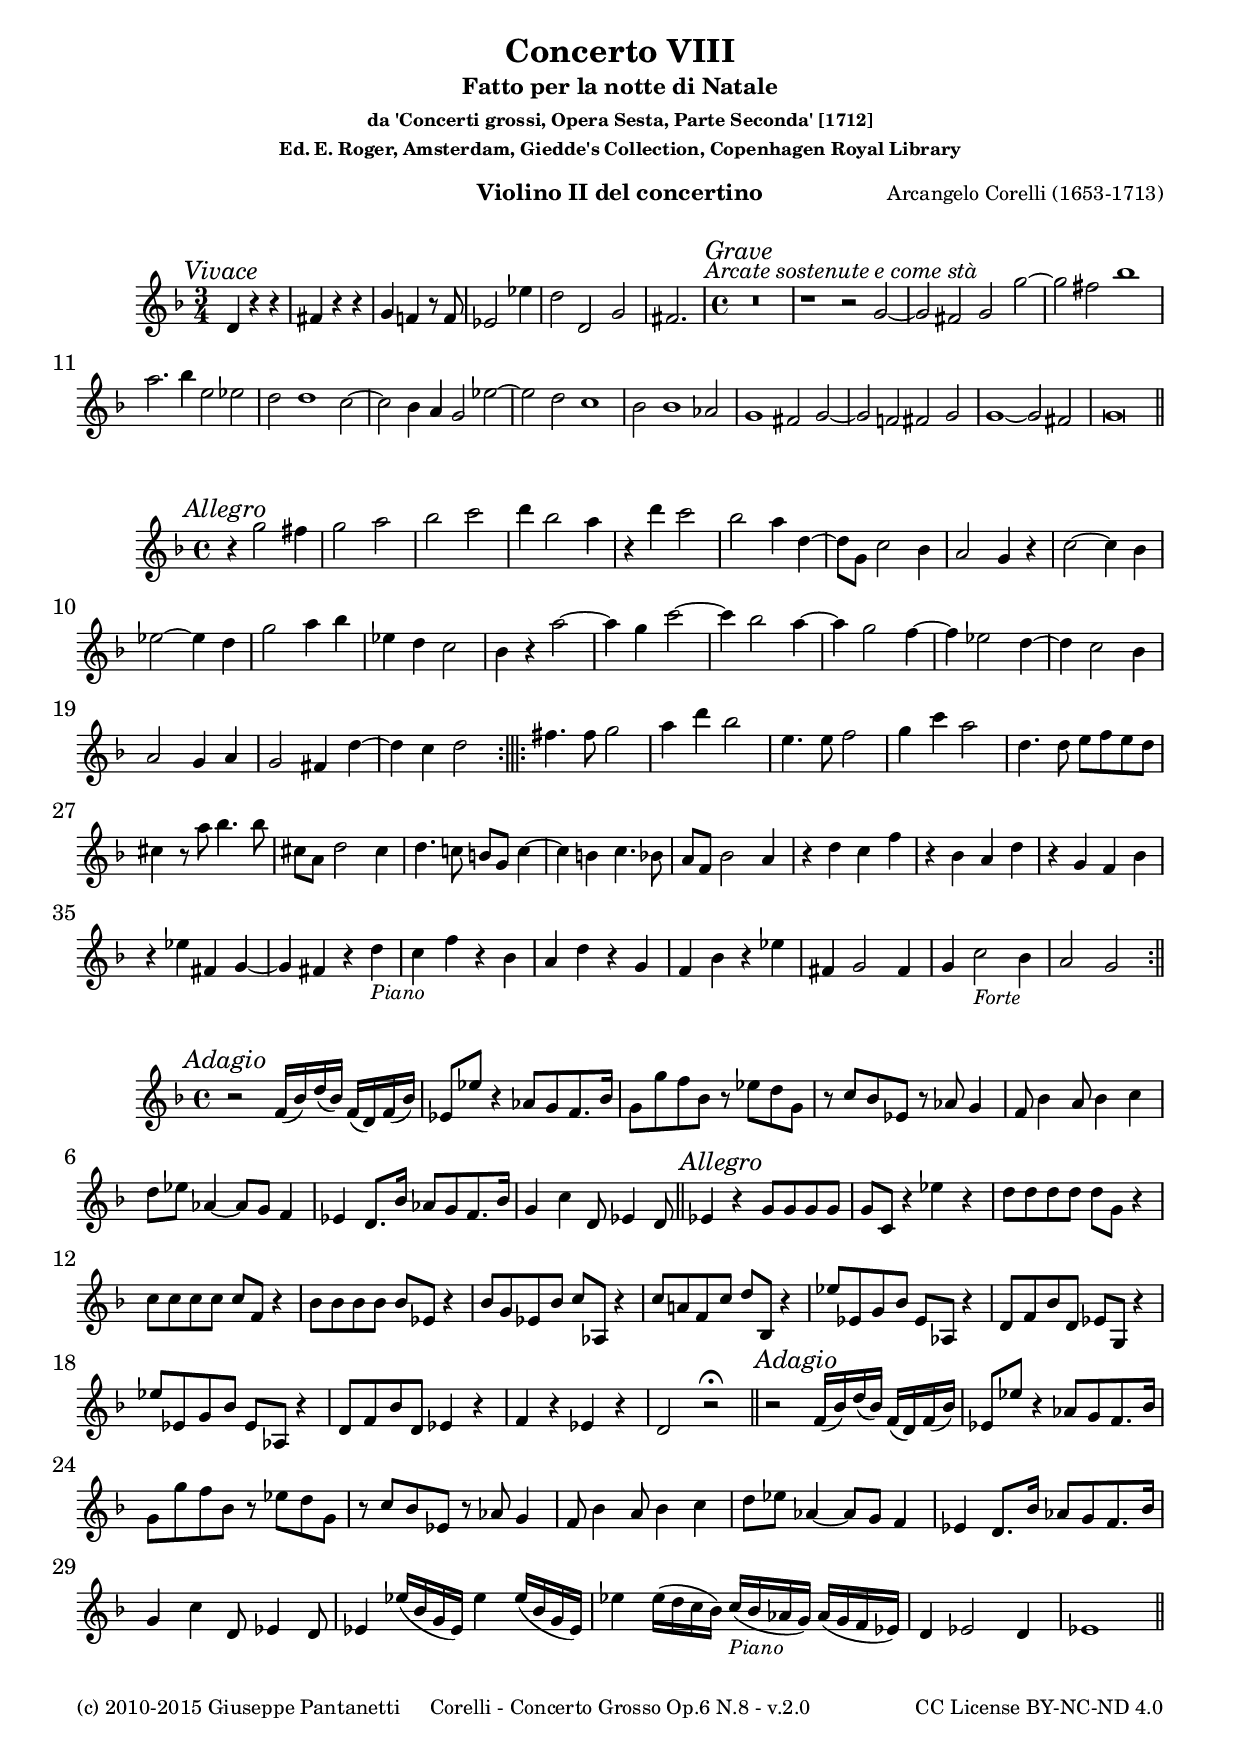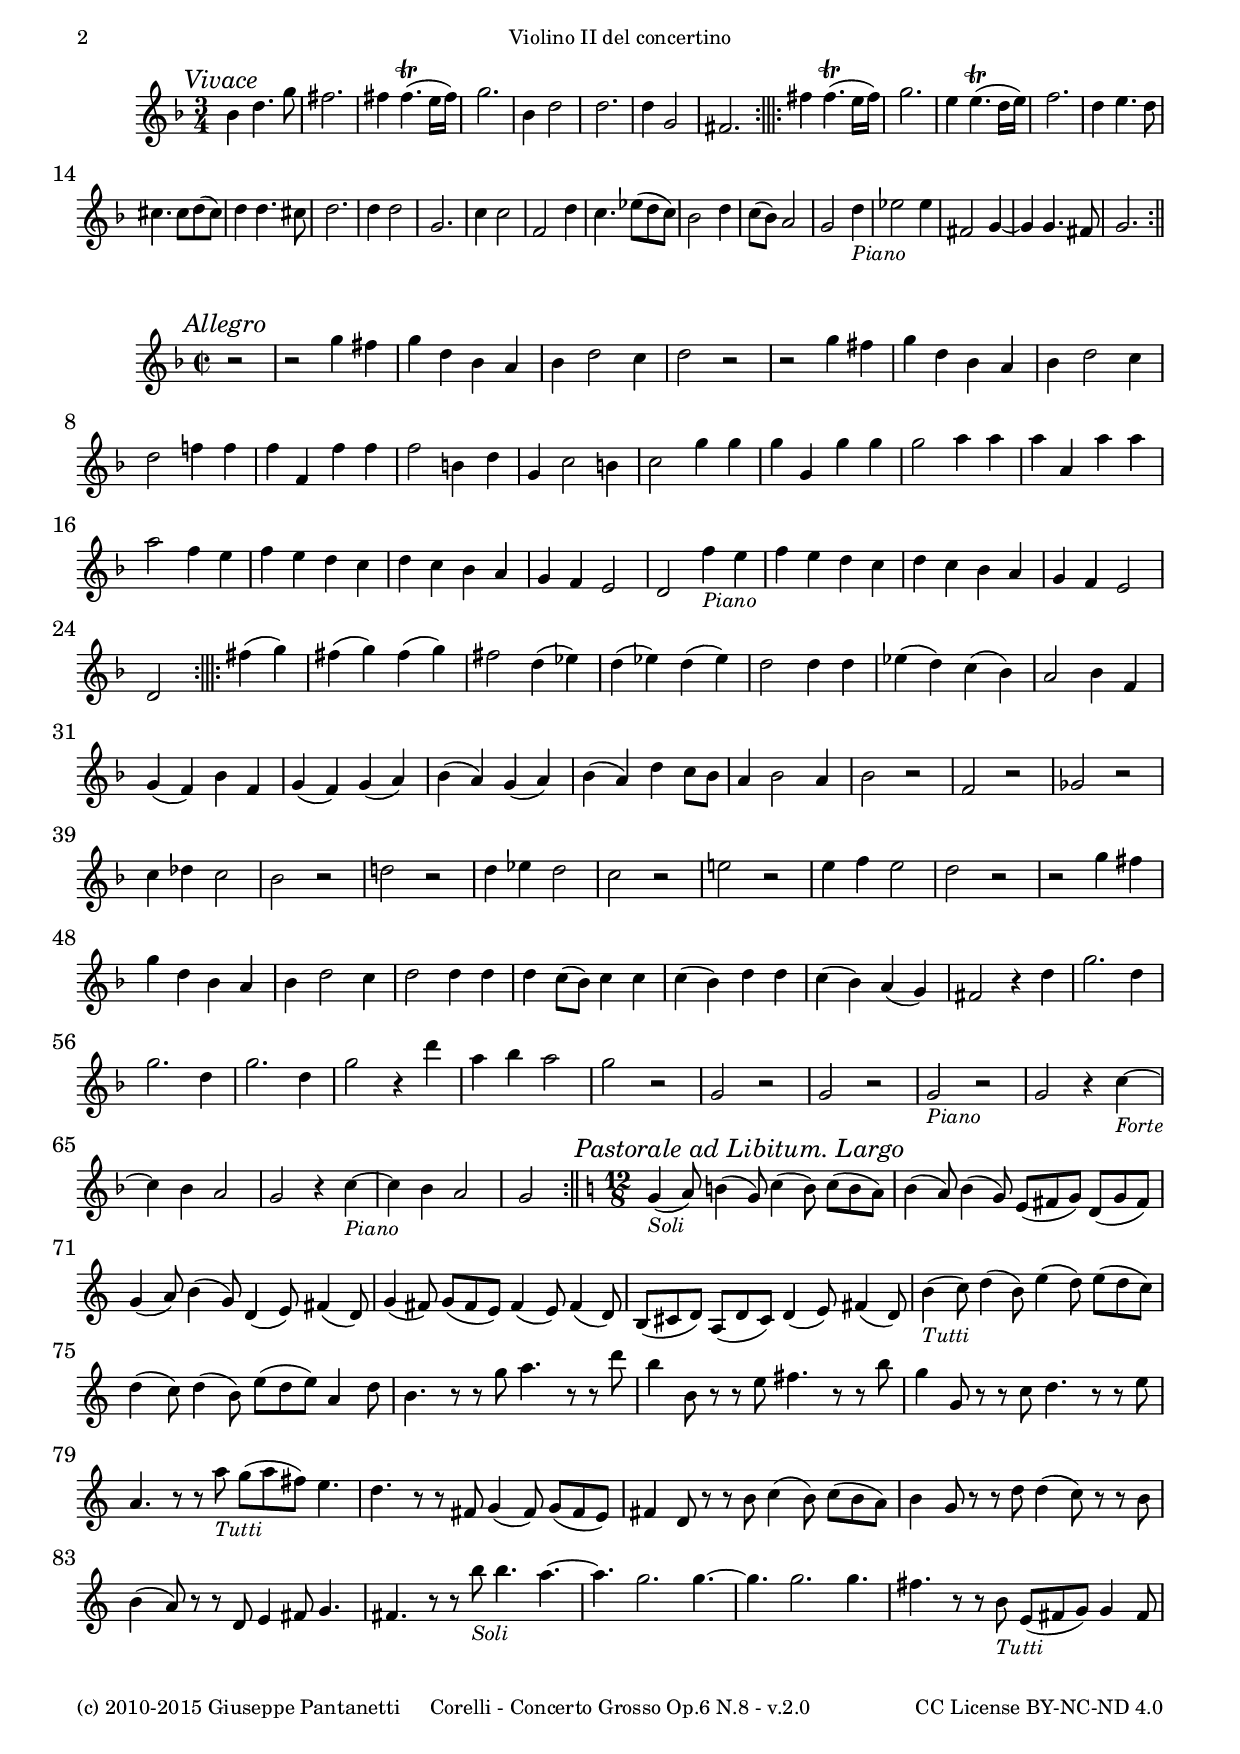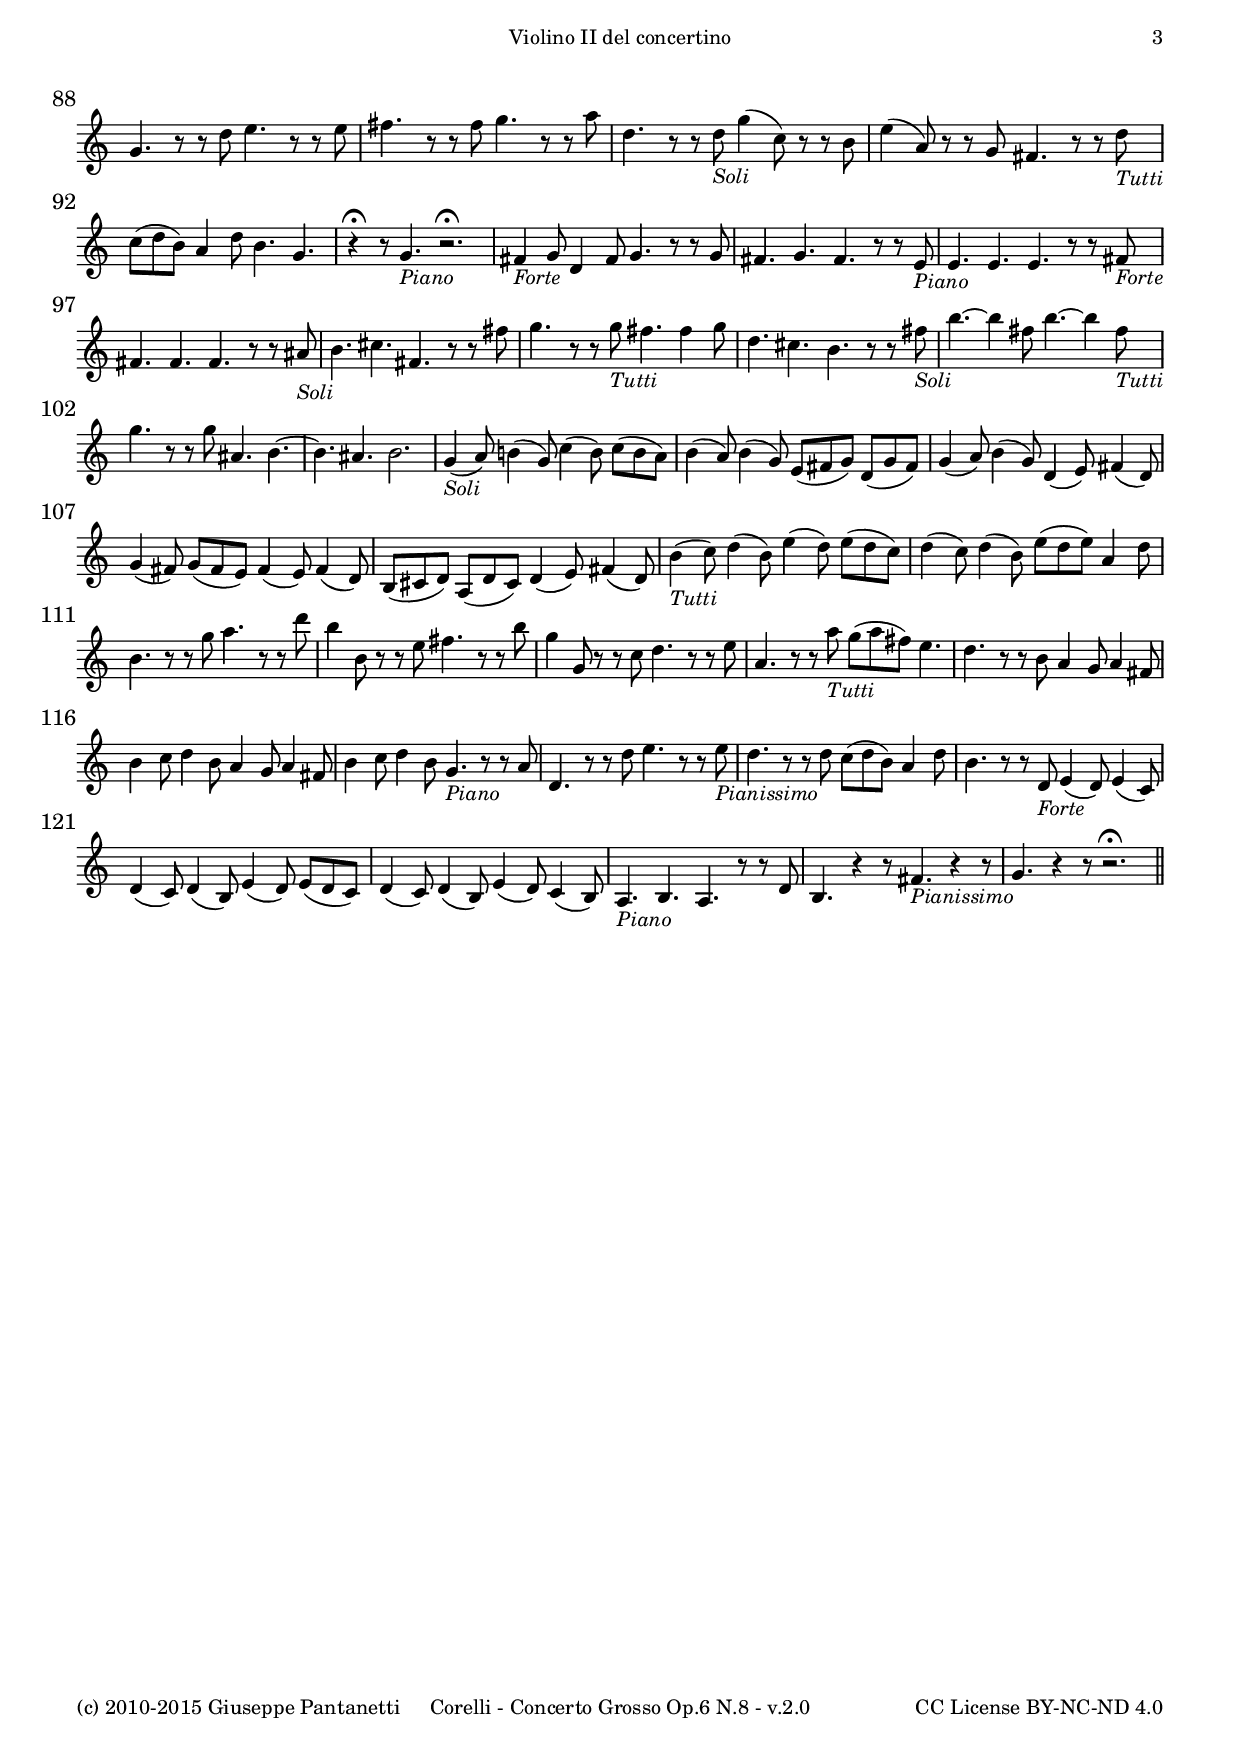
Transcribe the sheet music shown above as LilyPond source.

\include "corelli-op6n8_header.ly"
\include "corelli-op6n8_utilities.ly"
#(set-global-staff-size 17.6)

\paper  {
	auto-first-page-number = ##t
}

\layout {
	\context { \Score skipBars = ##t }
}

vlIIvivace = \relative c' { 
	\global
	\time 3/4
	\key d \minor
	\clef treble

	d4 r r |
	fis r r |
	g f! r8 f |
	ees2 ees'4 |
	\set Score.measureLength = #(ly:make-moment 6 4)
	d2 d, g |
	\set Score.measureLength = #(ly:make-moment 3 4)
	fis2. |
}

vlIIgrave = \relative c'' { 
	\global
	\clef treble
	\time 4/4
	\set Score.measureLength = #(ly:make-moment 4 2)

	r\breve |
	r1 r2 g2~ |
	g2 fis g g'~ |
	g fis bes1 |
	a2. bes4 e,2 ees |
	d2 d1 c2~ |
	c2 bes4 a g2 ees'2~ | 
	
	ees2 d c1 |
	bes2 bes1 aes2 |
	g1 fis2 g2~ |
	g f! fis g |
	g1~ g2 fis |
	g\breve | \bar "|."
}

vlIIallegro = \relative c'' { 
	\global
	\clef treble
	\key d \minor
	\time 4/4
	\set Score.measureLength = #(ly:make-moment 4 4)
	
	r4 g'2 fis4 |
	g2 a |
	bes c |
	d4 bes2 a4 |
	r4 d c2 |
	bes a4 d,~ |
	d8 g, c2 bes4 |
	a2 g4 r |
	c2~ c4 bes |
	ees2~ ees4 d |

	g2 a4 bes |
	ees, d c2 |
	bes4 r4 a'2~ |
	a4 g c2~ |
	c4 bes2 a4~ |
	a4 g2 f4~ |
	f ees2 d4~ |
	d c2 bes4 |
	a2 g4 a |
	g2 fis4 d'~ |

	d c d2 \bar ":|.|:"
	fis4. fis8 g2 |
	a4 d bes2 |
	e,4. e8 f2 |
	g4 c a2 |
	d,4. d8 e f e d |
	cis4 r8 a' bes4. bes8 |
	
	cis,8 a d2 cis4 |
	d4. c!8 b g c4~|
	c b c4. bes8 | % b8 Modificato in bes8
	a f bes2 a4 |
	r4 d c f |
	r bes, a d |
	r g, f bes |

	r ees fis, g~ |
	g fis r d'_\piano |
	c f r bes,|
	a d r g,|
	f bes r ees|
	fis, g2 fis4|
	g c2_\forte bes4|
	a2 g2 \bar ":|"
}

vlIIadagio = \relative c' { 
	\global

	r2 f16( bes) d( bes) f( d) f( bes) |
	ees,8 ees' r4 aes,8[ g f8. bes16] |
	g8 g' f bes, r ees d g, |
	r c bes ees, r aes g4 |
	f8 bes4 a8 bes4 c |
	d8 ees aes,4~ aes8 g f4 |
	ees d8. bes'16 aes8[ g f8. bes16] |
	g4 c d,8 ees4 d8 |
}

vlIIallegroII = \relative c' { 
	\global

	ees4 r g8 g g g |
	g c, r4 ees' r |
	
	d8 d d d d g, r4 |
	c8 c c c c f, r4|
	bes8 bes bes bes bes ees, r4|
	bes'8 g ees bes' c aes, r4|
	c'8 a! f c' d bes, r4|

	ees'8 ees, g bes ees, aes, r4|
	d8 f bes d, ees g, r4|
	ees''8 ees, g bes ees, aes, r4|
	d8 f bes d, ees4 r |

	f r ees r |
	d2 r\fermata | \bar "||"
}

vlIIadagioII = {
	\vlIIadagio 
	\relative c' { ees4 \repeat unfold 2 {ees'16( bes g ees) ees'4} 
	ees16( d c bes) c(_\piano bes aes g) aes( g f ees) |
	d4 ees2 d4 |
	ees1 | } \bar "|."
}

vlIIvivaceII = \relative c'' { 
	\global
	\key d \minor
	\time 3/4

	bes 4 d4. g8 |
	fis2. |
	<<{fis4 fis4. e16 fis16} {\vivtrill}>>|
	g2. |
	bes,4 d2 |
	d2. |
	d4 g,2 |
	fis2. | \bar ":|.|:"
	<<{fis'4 fis4. e16 fis16} {\vivtrill}>>|
	g2. |

	<<{e4 e4. d16 e16} {\vivtrill}>>|
	f2. |
	d4 e4. d8|
	cis4. cis8 d( cis)|
	d4 d4. cis8|
	d2.|
	d4 d2|
	g,2.|
	c4 c2|
	f,2 d'4|
	c4. ees8( d c)|
	
	bes2 d4|
	c8( bes) a2|
	g d'4_\piano|
	ees2 ees4|
	fis,2 g4~|
	g g4. fis8|
	g2. | \bar ":|.|:"
}

vlIIallegroIII = \relative c'' {
	\global
	\key d \minor
	\time 2/2

	\partial 4*2 \repeat unfold 2 { r2 |
	r2 g'4 fis |
	g d bes a |
	bes d2 c4 |
	d2 } f!4 f |
	f f, f' f |
	f2 b,4 d |
	g, c2 b4 |
	c2 g'4 g |
	g g, g' g |

	g2 a4 a |
	a a, a' a |
	a2 
	<<{\repeat unfold 2 {f4 e | f e d c | d c bes a | g f e2 | d2}}{s2 | s1*3 | s2 s2_\piano | s1*3 | s2}>>
	\bar ":|.|:"

	\repeat unfold 3 {fis'4( g) } |
	fis2 \repeat unfold 3 {d4( ees)} |
	d2 d4 d |
	ees(  d) c( bes) |
	a2 \repeat unfold 2 {bes4 f g( f) } 
	
	\repeat unfold 2 {g4( a) bes( a)} d c8 bes |
	a4 bes2 a4 |
	bes2 r|
	f r|
	ges r|
	c4 des c2|
	bes r|
	d! r|
	d4 ees d2|

	c r|
	e! r|
	e4 f e2|
	d r|
	r g4 fis|
	g d bes a|
	bes d2 c4|
	d2 d4 d|
	d c8( bes) c4 c|
	c( bes) d d |
	c( bes) a( g)|
	fis2 r4 \repeat unfold 3 { d'4 g2. } d4 |
	g2 r4 d'4 |
	a bes a2 |
	g2 r | << \repeat unfold 3 {g,2 r} {\repeat unfold 2 {s1} s2_\piano r }>>
	<< {\repeat unfold 2 {g2 r4 c4~ | c bes a2 |}} {s2 s4 s4_\forte s1 s2 s4 s4_\piano s1} >>

	\set Score.measureLength = #(ly:make-moment 2 4)
        g2 \bar ":|" 
}

vlIIpastoralepiece = \relative c'' {
	g4(_\soli a8) b!4( g8) c4( b8) c8( b a) |
	b4( a8) b4( g8) e( fis g) d( g fis) |
	
	g4( a8) b4( g8) d4( e8) fis4( d8)
	g4( fis8) g( fis e) fis4( e8) fis4( d8) |
	b( cis d) a( d cis) d4( e8) fis4( d8) |
	b'4(_\tutti c8) d4( b8) e4( d8) e8( d c) |

	d4( c8) d4( b8) e( d e) a,4 d8 |
	b4. r8 r g' a4. r8 r d |
	b4 b,8 r r e fis4. r8 r b |
	g4 g,8 r r c d4. r8 r e|

	a,4. r8 r a'_\tutti g( a fis) e4.|
}

vlIIpastorale = \relative c'' {
	\global
	\key c \major
	\time 12/8

	\vlIIpastoralepiece
	
	d4. r8 r fis, g4( fis8) g( fis e) |
	fis4 d8 r r b' c4( b8) c( b a) |
	b4 g8 r r d' d4( c8) r r b8|

	b4( a8) r r d, e4 fis8 g4.|
	fis4. r8 r b'_\soli b4. a~|
	a g2. g4.~|
	g g2. g4.|
	fis4. r8 r b,_\tutti e,8( fis g) g4 fis8|

	g4. r8 r d' e4. r8 r e |
	fis4. r8 r fis g4. r8 r a|
	d,4. r8 r d_\soli g4( c,8) r r b|
	e4( a,8) r r g fis4. r8 r d'_\tutti|
	c( d b) a4 d8 b4. g|

	r4^\fermata r8 g4._\piano r2.^\fermata |
	fis4_\forte g8 d4 fis8 g4. r8 r g |

	fis4. g fis r8 r e_\piano |
	e4. e e r8 r fis_\forte |
	fis4. fis fis r8 r ais_\soli |
	b4. cis fis, r8 r fis'|

	g4. r8 r g8_\tutti fis4. fis4 g8 |
	d4. cis b r8 r fis'8_\soli |
	b4.~ b4 fis8 b4.~ b4 fis8_\tutti |
	g4. r8 r g ais,4. b~ |
	b ais b2. | 	

	\vlIIpastoralepiece
	d4. r8 r b a4 g8 a4 fis8|
	b4 c8 d4 b8 a4 g8 a4 fis8|
	b4 c8 d4 b8 g4._\piano r8 r a |
	d,4. r8 r d'8 e4. r8 r e8_\pianissimo |
	d4. r8 r d c( d b) a4 d8 |
	b4. r8 r d,_\forte e4( d8) e4( c8)|
	
	d4( c8) d4( b8) e4( d8) e( d c)|
	d4( c8) d4( b8) e4( d8) c4( b8)|
	a4._\piano b a r8 r d |
	b4. r4 r8 fis'4._\pianissimo r4 r8 |
	g4. r4 r8 r2.^\fermata | \bar "|."
}


\header { instrument = "Violino II del concertino" }

\book {
	\score { { \new Staff
		\vivace \vlIIvivace
		\grave  \vlIIgrave
	} }
	\score { { \new Staff
		\allegro \vlIIallegro
	} }
	\score { { \new Staff
		\adagio \time 4/4 \key d \minor \vlIIadagio \bar "||"
		\allegro \vlIIallegroII
		\adagio \vlIIadagioII \pageBreak
	} }
	\score { { \new Staff
		\vivace \vlIIvivaceII
	} }
	\score { { \new Staff
		\allegro \vlIIallegroIII
		\pastorale \vlIIpastorale
	} }
}
